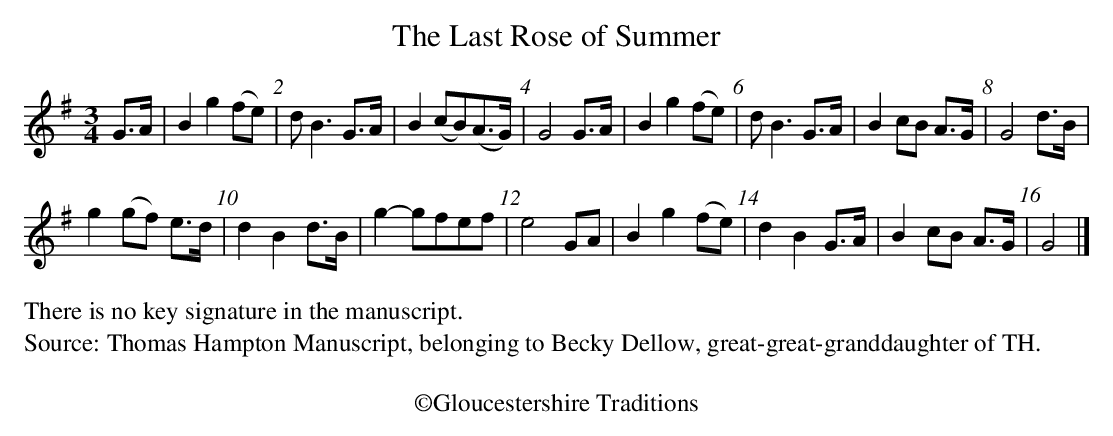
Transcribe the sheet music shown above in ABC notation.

X:1
T:Last Rose of Summer, The
M:3/4
L:1/8
K:G
G>A| B2g2(fe) | dB3G>A | B2(cB)(A>G) | G4G>A | \
B2g2(fe) | dB3G>A | B2cB A>G | G4d>B |
g2(gf) e>d | d2B2d>B | g2-gfef | e4GA |\
B2g2(fe) | d2B2G>A | B2 cB A>G | G4|]
